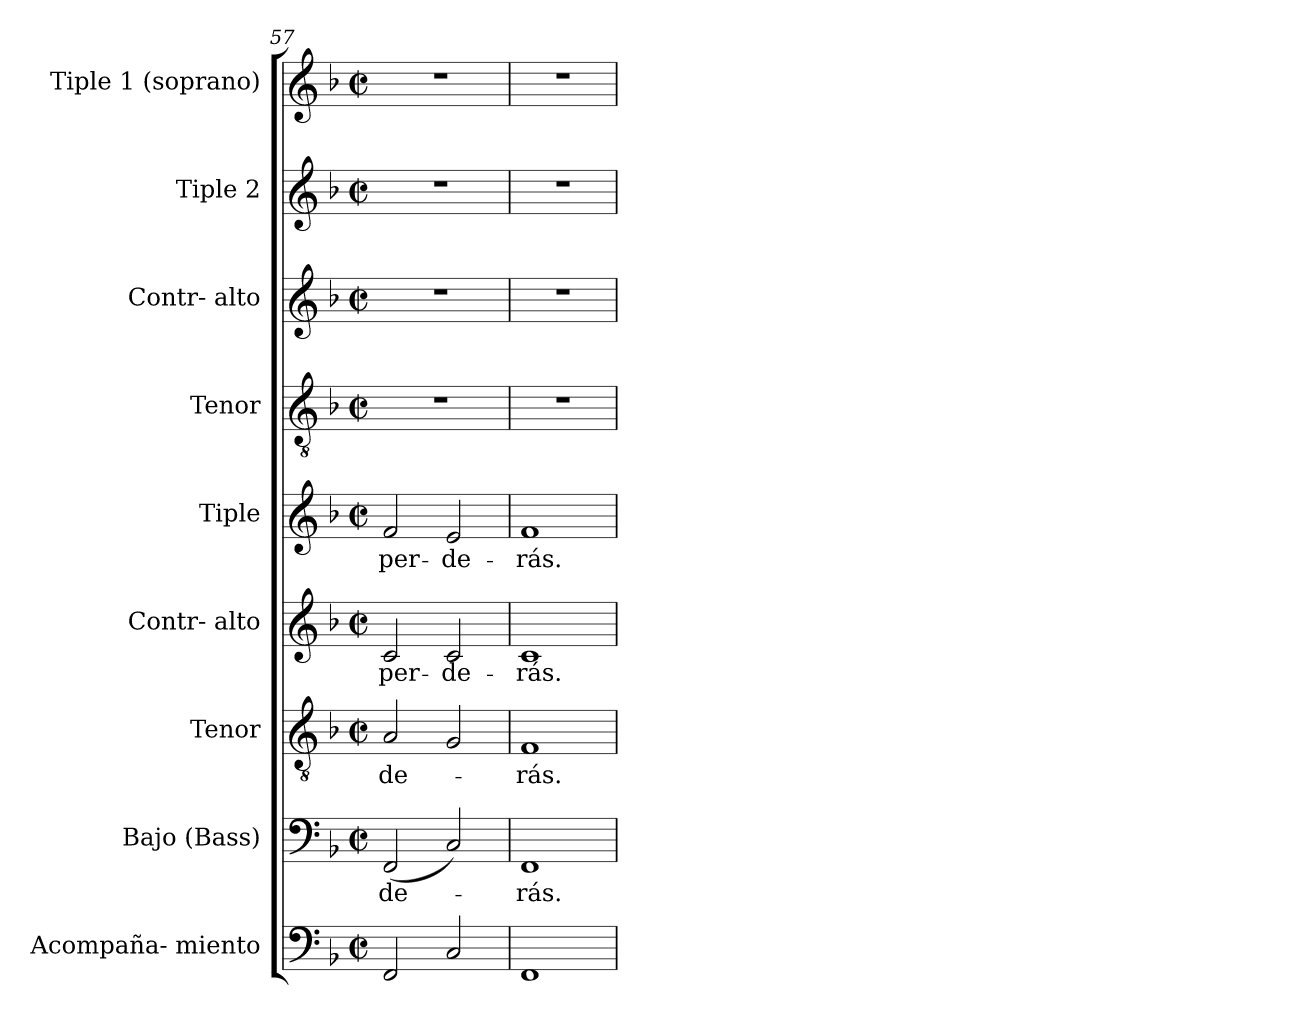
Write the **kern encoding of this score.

**kern	**kern	**text	**kern	**text	**kern	**text	**kern	**text	**kern	**kern	**kern	**kern
*part9	*part8	*part8	*part7	*part7	*part6	*part6	*part5	*part5	*part4	*part3	*part2	*part1
*staff9	*staff8	*staff8	*staff7	*staff7	*staff6	*staff6	*staff5	*staff5	*staff4	*staff3	*staff2	*staff1
*I"Acompaña- miento	*I"Bajo (Bass)	*	*I"Tenor	*	*I"Contr- alto	*	*I"Tiple	*	*I"Tenor	*I"Contr- alto	*I"Tiple 2	*I"Tiple 1 (soprano)
*	*I'B.	*	*I'T.	*	*I'A.	*	*	*	*I'T.	*I'A.	*	*I'S.
*clefF4	*clefF4	*	*clefGv2	*	*clefG2	*	*clefG2	*	*clefGv2	*clefG2	*clefG2	*clefG2
*	*	*	*ITrd7c12	*	*	*	*	*	*ITrd7c12	*	*	*
*k[b-]	*k[b-]	*	*k[b-]	*	*k[b-]	*	*k[b-]	*	*k[b-]	*k[b-]	*k[b-]	*k[b-]
*F:	*F:	*	*F:	*	*F:	*	*F:	*	*F:	*F:	*F:	*F:
*M2/2	*M2/2	*	*M2/2	*	*M2/2	*	*M2/2	*	*M2/2	*M2/2	*M2/2	*M2/2
*met(c|)	*met(c|)	*	*met(c|)	*	*met(c|)	*	*met(c|)	*	*met(c|)	*met(c|)	*met(c|)	*met(c|)
=57	=57	=57	=57	=57	=57	=57	=57	=57	=57	=57	=57	=57
!	!	!LO:LY:b:color=#000000	!	!	!	!	!	!	!	!	!	!
!	!	!	!	!LO:LY:b:color=#000000	!	!	!	!	!	!	!	!
!	!	!	!	!	!	!LO:LY:b:color=#000000	!	!	!	!	!	!
!	!	!	!	!	!	!	!	!LO:LY:b:color=#000000	!	!	!	!
2FFi/	(2FFi/	-de-	2AAi/	-de-	2ci/	per-	2fi/	per-	1r	1r	1r	1r
!	!	!	!	!	!	!LO:LY:b:color=#000000	!	!	!	!	!	!
!	!	!	!	!	!	!	!	!LO:LY:b:color=#000000	!	!	!	!
2Ci/	2Ci/)	.	2GGi/	.	2ci/	-de-	2ei/	-de-	.	.	.	.
=58	=58	=58	=58	=58	=58	=58	=58	=58	=58	=58	=58	=58
!	!	!LO:LY:b:color=#000000	!	!	!	!	!	!	!	!	!	!
!	!	!	!	!LO:LY:b:color=#000000	!	!	!	!	!	!	!	!
!	!	!	!	!	!	!LO:LY:b:color=#000000	!	!	!	!	!	!
!	!	!	!	!	!	!	!	!LO:LY:b:color=#000000	!	!	!	!
1FFi	1FFi	-rás.	1FFi	-rás.	1ci	-rás.	1fi	-rás.	1r	1r	1r	1r
=	=	=	=	=	=	=	=	=	=	=	=	=
*-	*-	*-	*-	*-	*-	*-	*-	*-	*-	*-	*-	*-
